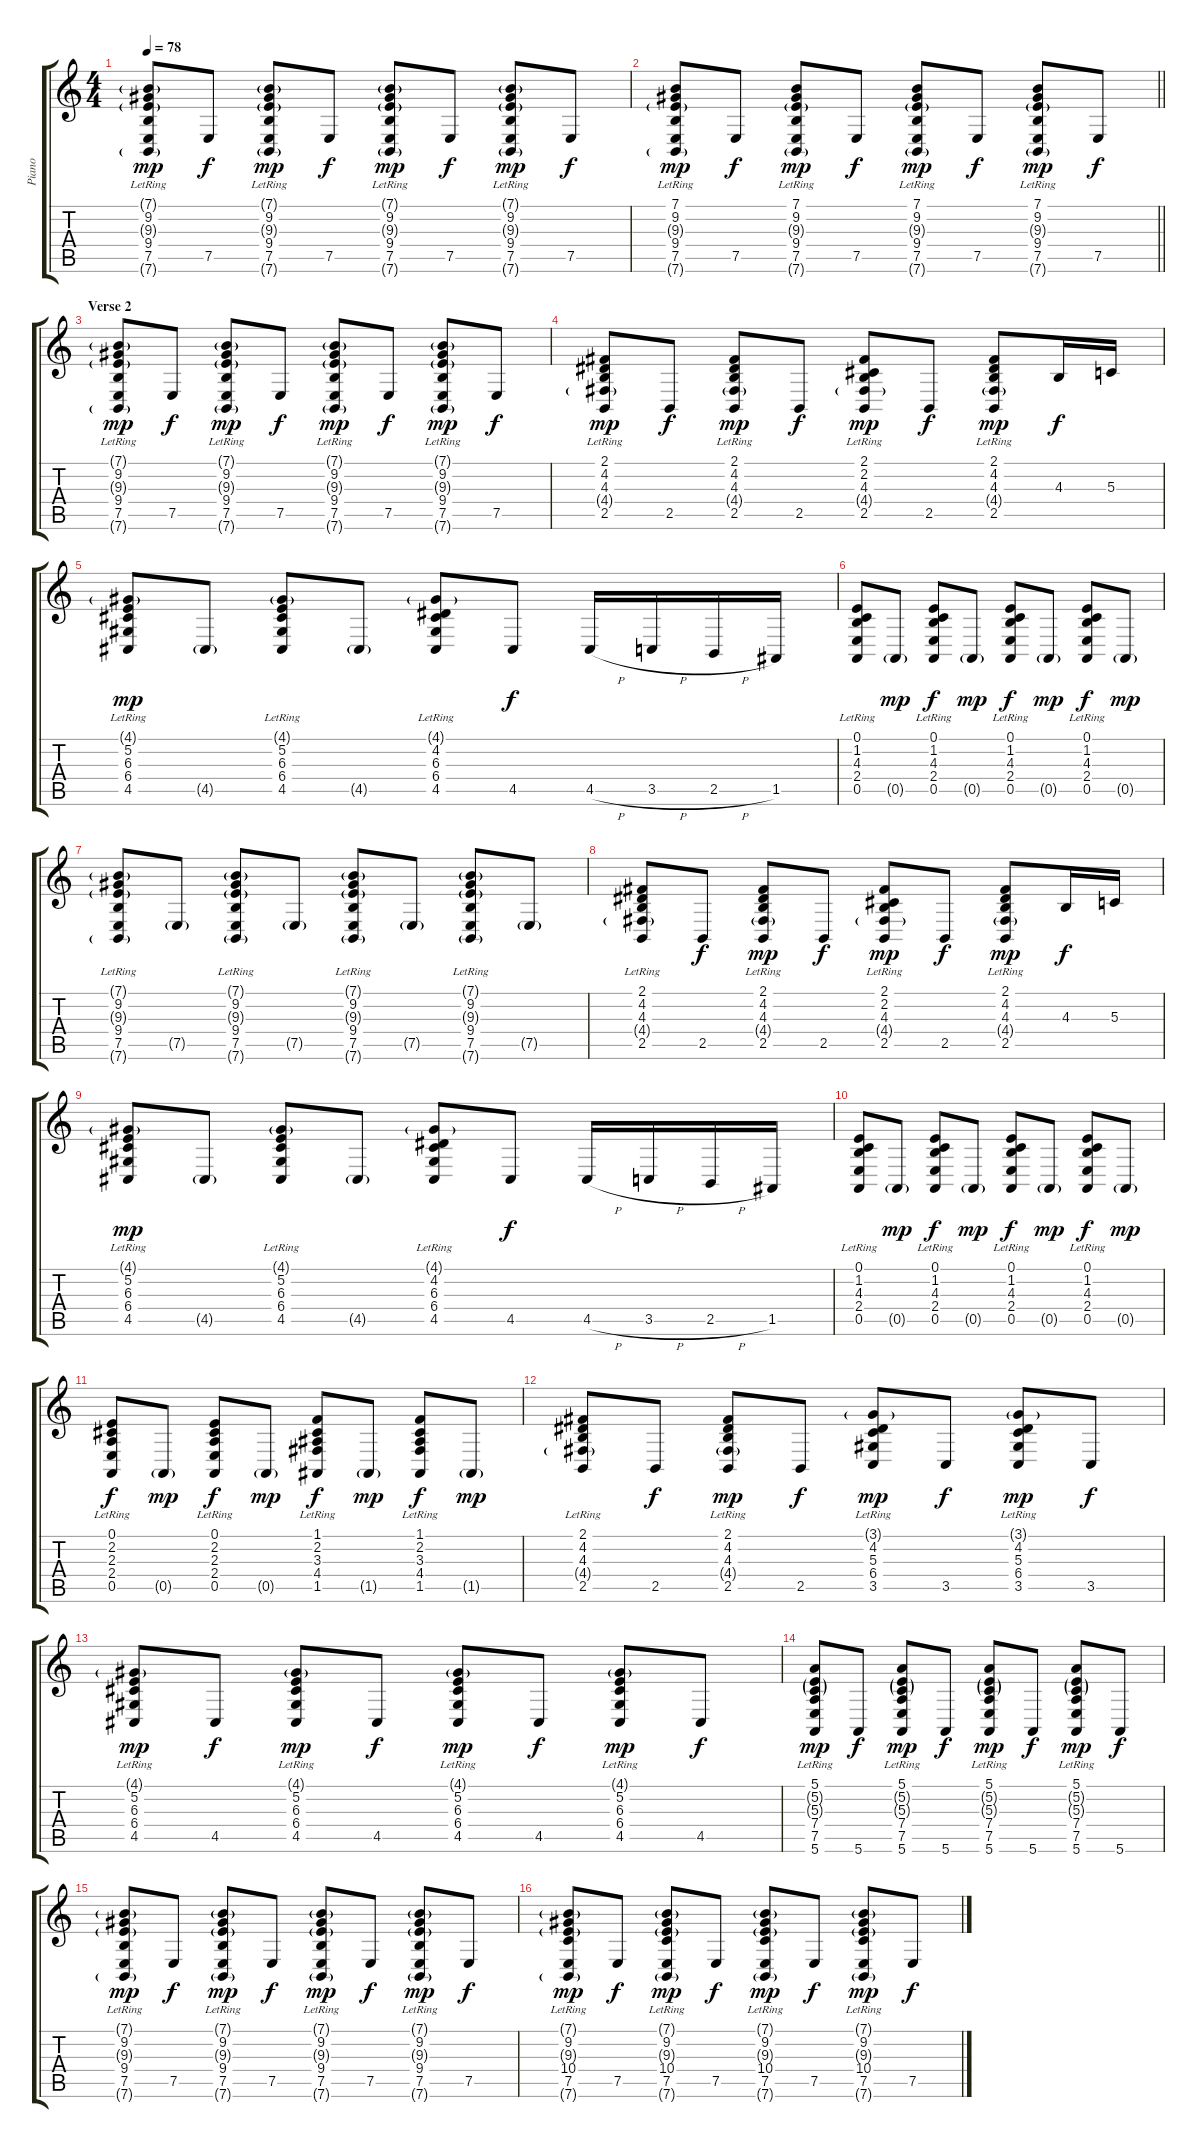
\track ("Piano" "Piano") {instrument acousticgrandpiano}
\staff {score tabs}
\tuning (E4 B3 G3 D3 A2 E2) {hide}
\ts (4 4)
\tempo 78
\clef g2
\ks c
(7.1{g lr} 9.2{lr} 9.3{g lr} 9.4{lr} 7.5{lr} 7.6{g lr}).8{dy mp} 7.5.8{dy f} (7.1{g lr} 9.2{lr} 9.3{g lr} 9.4{lr} 7.5{lr} 7.6{g lr}).8{dy mp} 7.5.8{dy f} (7.1{g lr} 9.2{lr} 9.3{g lr} 9.4{lr} 7.5{lr} 7.6{g lr}).8{dy mp} 7.5.8{dy f} (7.1{g lr} 9.2{lr} 9.3{g lr} 9.4{lr} 7.5{lr} 7.6{g lr}).8{dy mp} 7.5.8{dy f} |
\barLineRight lightlight
(7.1{lr} 9.2{lr} 9.3{g lr} 9.4{lr} 7.5{lr} 7.6{g lr}).8{dy mp} 7.5.8{dy f} (7.1{lr} 9.2{lr} 9.3{g lr} 9.4{lr} 7.5{lr} 7.6{g lr}).8{dy mp} 7.5.8{dy f} (7.1{lr} 9.2{lr} 9.3{g lr} 9.4{lr} 7.5{lr} 7.6{g lr}).8{dy mp} 7.5.8{dy f} (7.1{lr} 9.2{lr} 9.3{g lr} 9.4{lr} 7.5{lr} 7.6{g lr}).8{dy mp} 7.5.8{dy f} |
\section ("" "Verse 2")
(7.1{g lr} 9.2{lr} 9.3{g lr} 9.4{lr} 7.5{lr} 7.6{g lr}).8{dy mp} 7.5.8{dy f} (7.1{g lr} 9.2{lr} 9.3{g lr} 9.4{lr} 7.5{lr} 7.6{g lr}).8{dy mp} 7.5.8{dy f} (7.1{g lr} 9.2{lr} 9.3{g lr} 9.4{lr} 7.5{lr} 7.6{g lr}).8{dy mp} 7.5.8{dy f} (7.1{g lr} 9.2{lr} 9.3{g lr} 9.4{lr} 7.5{lr} 7.6{g lr}).8{dy mp} 7.5.8{dy f} |
(2.1 4.2{lr} 4.3{lr} 4.4{g lr} 2.5{lr}).8{dy mp} 2.5.8{dy f} (2.1 4.2{lr} 4.3{lr} 4.4{g lr} 2.5{lr}).8{dy mp} 2.5.8{dy f} (2.1 2.2{lr} 4.3{lr} 4.4{g lr} 2.5{lr}).8{dy mp} 2.5.8{dy f} (2.1 4.2{lr} 4.3{lr} 4.4{g lr} 2.5{lr}).8{dy mp} 4.3.16{dy f} 5.3.16 |
(4.1{g lr} 5.2{lr} 6.3{lr} 6.4{lr} 4.5{lr}).8{dy mp} 4.5{g}.8 (4.1{g lr} 5.2{lr} 6.3{lr} 6.4{lr} 4.5{lr}).8 4.5{g}.8 (4.1{g lr} 4.2{lr} 6.3{lr} 6.4{lr} 4.5{lr}).8 4.5.8{dy f} 4.5{h}.16 3.5{h}.16 2.5{h}.16 1.5.16 |
(0.1{lr} 1.2{lr} 4.3{lr} 2.4{lr} 0.5{lr}).8 0.5{g}.8{dy mp} (0.1{lr} 1.2{lr} 4.3{lr} 2.4{lr} 0.5{lr}).8{dy f} 0.5{g}.8{dy mp} (0.1{lr} 1.2{lr} 4.3{lr} 2.4{lr} 0.5{lr}).8{dy f} 0.5{g}.8{dy mp} (0.1{lr} 1.2{lr} 4.3{lr} 2.4{lr} 0.5{lr}).8{dy f} 0.5{g}.8{dy mp} |
(7.1{g lr} 9.2{lr} 9.3{g lr} 9.4{lr} 7.5{lr} 7.6{g lr}).8 7.5{g}.8 (7.1{g lr} 9.2{lr} 9.3{g lr} 9.4{lr} 7.5{lr} 7.6{g lr}).8 7.5{g}.8 (7.1{g lr} 9.2{lr} 9.3{g lr} 9.4{lr} 7.5{lr} 7.6{g lr}).8 7.5{g}.8 (7.1{g lr} 9.2{lr} 9.3{g lr} 9.4{lr} 7.5{lr} 7.6{g lr}).8 7.5{g}.8 |
(2.1 4.2{lr} 4.3{lr} 4.4{g lr} 2.5{lr}).8 2.5.8{dy f} (2.1 4.2{lr} 4.3{lr} 4.4{g lr} 2.5{lr}).8{dy mp} 2.5.8{dy f} (2.1 2.2{lr} 4.3{lr} 4.4{g lr} 2.5{lr}).8{dy mp} 2.5.8{dy f} (2.1 4.2{lr} 4.3{lr} 4.4{g lr} 2.5{lr}).8{dy mp} 4.3.16{dy f} 5.3.16 |
(4.1{g lr} 5.2{lr} 6.3{lr} 6.4{lr} 4.5{lr}).8{dy mp} 4.5{g}.8 (4.1{g lr} 5.2{lr} 6.3{lr} 6.4{lr} 4.5{lr}).8 4.5{g}.8 (4.1{g lr} 4.2{lr} 6.3{lr} 6.4{lr} 4.5{lr}).8 4.5.8{dy f} 4.5{h}.16 3.5{h}.16 2.5{h}.16 1.5.16 |
(0.1{lr} 1.2{lr} 4.3{lr} 2.4{lr} 0.5{lr}).8 0.5{g}.8{dy mp} (0.1{lr} 1.2{lr} 4.3{lr} 2.4{lr} 0.5{lr}).8{dy f} 0.5{g}.8{dy mp} (0.1{lr} 1.2{lr} 4.3{lr} 2.4{lr} 0.5{lr}).8{dy f} 0.5{g}.8{dy mp} (0.1{lr} 1.2{lr} 4.3{lr} 2.4{lr} 0.5{lr}).8{dy f} 0.5{g}.8{dy mp} |
(0.1{lr} 2.2{lr} 2.3{lr} 2.4{lr} 0.5{lr}).8{dy f} 0.5{g}.8{dy mp} (0.1{lr} 2.2{lr} 2.3{lr} 2.4{lr} 0.5{lr}).8{dy f} 0.5{g}.8{dy mp} (1.1 2.2{lr} 3.3{lr} 4.4{lr} 1.5{lr}).8{dy f} 1.5{g}.8{dy mp} (1.1 2.2{lr} 3.3{lr} 4.4{lr} 1.5{lr}).8{dy f} 1.5{g}.8{dy mp} |
(2.1 4.2{lr} 4.3{lr} 4.4{g lr} 2.5{lr}).8 2.5.8{dy f} (2.1 4.2{lr} 4.3{lr} 4.4{g lr} 2.5{lr}).8{dy mp} 2.5.8{dy f} (3.1{g lr} 4.2{lr} 5.3{lr} 6.4{lr} 3.5{lr}).8{dy mp} 3.5.8{dy f} (3.1{g lr} 4.2{lr} 5.3{lr} 6.4{lr} 3.5{lr}).8{dy mp} 3.5.8{dy f} |
(4.1{g lr} 5.2{lr} 6.3{lr} 6.4{lr} 4.5{lr}).8{dy mp} 4.5.8{dy f} (4.1{g lr} 5.2{lr} 6.3{lr} 6.4{lr} 4.5{lr}).8{dy mp} 4.5.8{dy f} (4.1{g lr} 5.2{lr} 6.3{lr} 6.4{lr} 4.5{lr}).8{dy mp} 4.5.8{dy f} (4.1{g lr} 5.2{lr} 6.3{lr} 6.4{lr} 4.5{lr}).8{dy mp} 4.5.8{dy f} |
(5.1{lr} 5.2{g lr} 5.3{g lr} 7.4{lr} 7.5{lr} 5.6{lr}).8{dy mp} 5.6.8{dy f} (5.1{lr} 5.2{g lr} 5.3{g lr} 7.4{lr} 7.5{lr} 5.6{lr}).8{dy mp} 5.6.8{dy f} (5.1{lr} 5.2{g lr} 5.3{g lr} 7.4{lr} 7.5{lr} 5.6{lr}).8{dy mp} 5.6.8{dy f} (5.1{lr} 5.2{g lr} 5.3{g lr} 7.4{lr} 7.5{lr} 5.6{lr}).8{dy mp} 5.6.8{dy f} |
(7.1{g lr} 9.2{lr} 9.3{g lr} 9.4{lr} 7.5{lr} 7.6{g lr}).8{dy mp} 7.5.8{dy f} (7.1{g lr} 9.2{lr} 9.3{g lr} 9.4{lr} 7.5{lr} 7.6{g lr}).8{dy mp} 7.5.8{dy f} (7.1{g lr} 9.2{lr} 9.3{g lr} 9.4{lr} 7.5{lr} 7.6{g lr}).8{dy mp} 7.5.8{dy f} (7.1{g lr} 9.2{lr} 9.3{g lr} 9.4{lr} 7.5{lr} 7.6{g lr}).8{dy mp} 7.5.8{dy f} |
(7.1{g lr} 9.2{lr} 9.3{g lr} 10.4{lr} 7.5{lr} 7.6{g lr}).8{dy mp} 7.5.8{dy f} (7.1{g lr} 9.2{lr} 9.3{g lr} 10.4{lr} 7.5{lr} 7.6{g lr}).8{dy mp} 7.5.8{dy f} (7.1{g lr} 9.2{lr} 9.3{g lr} 10.4{lr} 7.5{lr} 7.6{g lr}).8{dy mp} 7.5.8{dy f} (7.1{g lr} 9.2{lr} 9.3{g lr} 10.4{lr} 7.5{lr} 7.6{g lr}).8{dy mp} 7.5.8{dy f}
